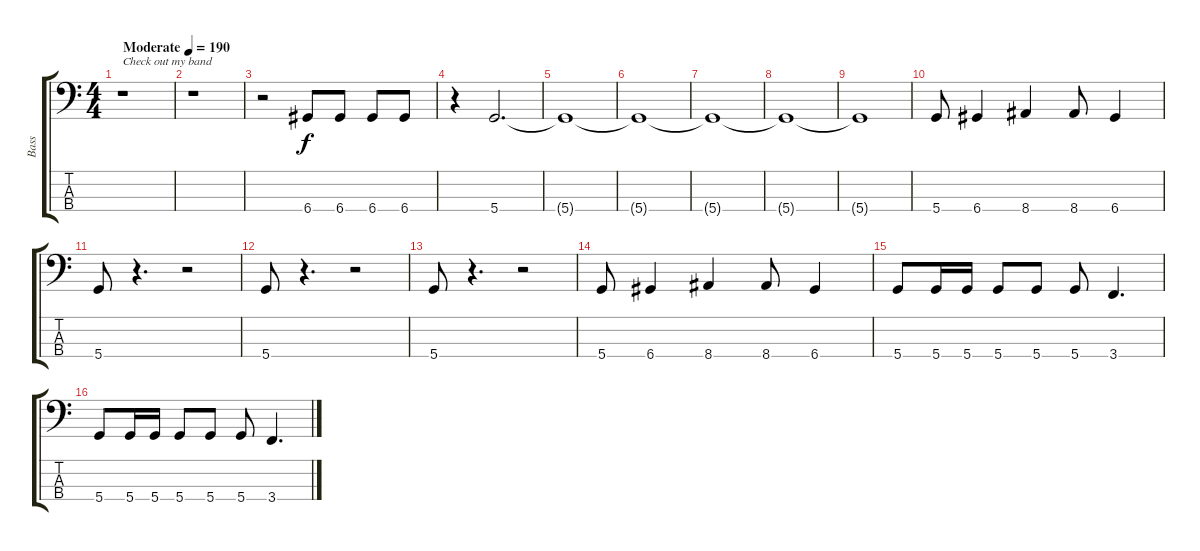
\track ("Bass" "Bass") {instrument electricbasspick}
\staff {score tabs}
\tuning (G2 D2 A1 D1) {hide}
\ts (4 4)
\tempo (190 "Moderate")
\clef f4
\ks c
r.1{txt "Check out my band" dy f instrument electricbasspick} |
r.1 |
r.2 6.4.8 6.4.8 6.4.8 6.4.8 |
r.4 5.4.2{d} |
5.4{t}.1 |
5.4{t}.1 |
5.4{t}.1 |
5.4{t}.1 |
5.4{t}.1 |
5.4.8 6.4.4 8.4.4 8.4.8 6.4.4 |
5.4.8 r.4{d} r.2 |
5.4.8 r.4{d} r.2 |
5.4.8 r.4{d} r.2 |
5.4.8 6.4.4 8.4.4 8.4.8 6.4.4 |
5.4.8 5.4.16 5.4.16 5.4.8 5.4.8 5.4.8 3.4.4{d} |
5.4.8 5.4.16 5.4.16 5.4.8 5.4.8 5.4.8 3.4.4{d}
